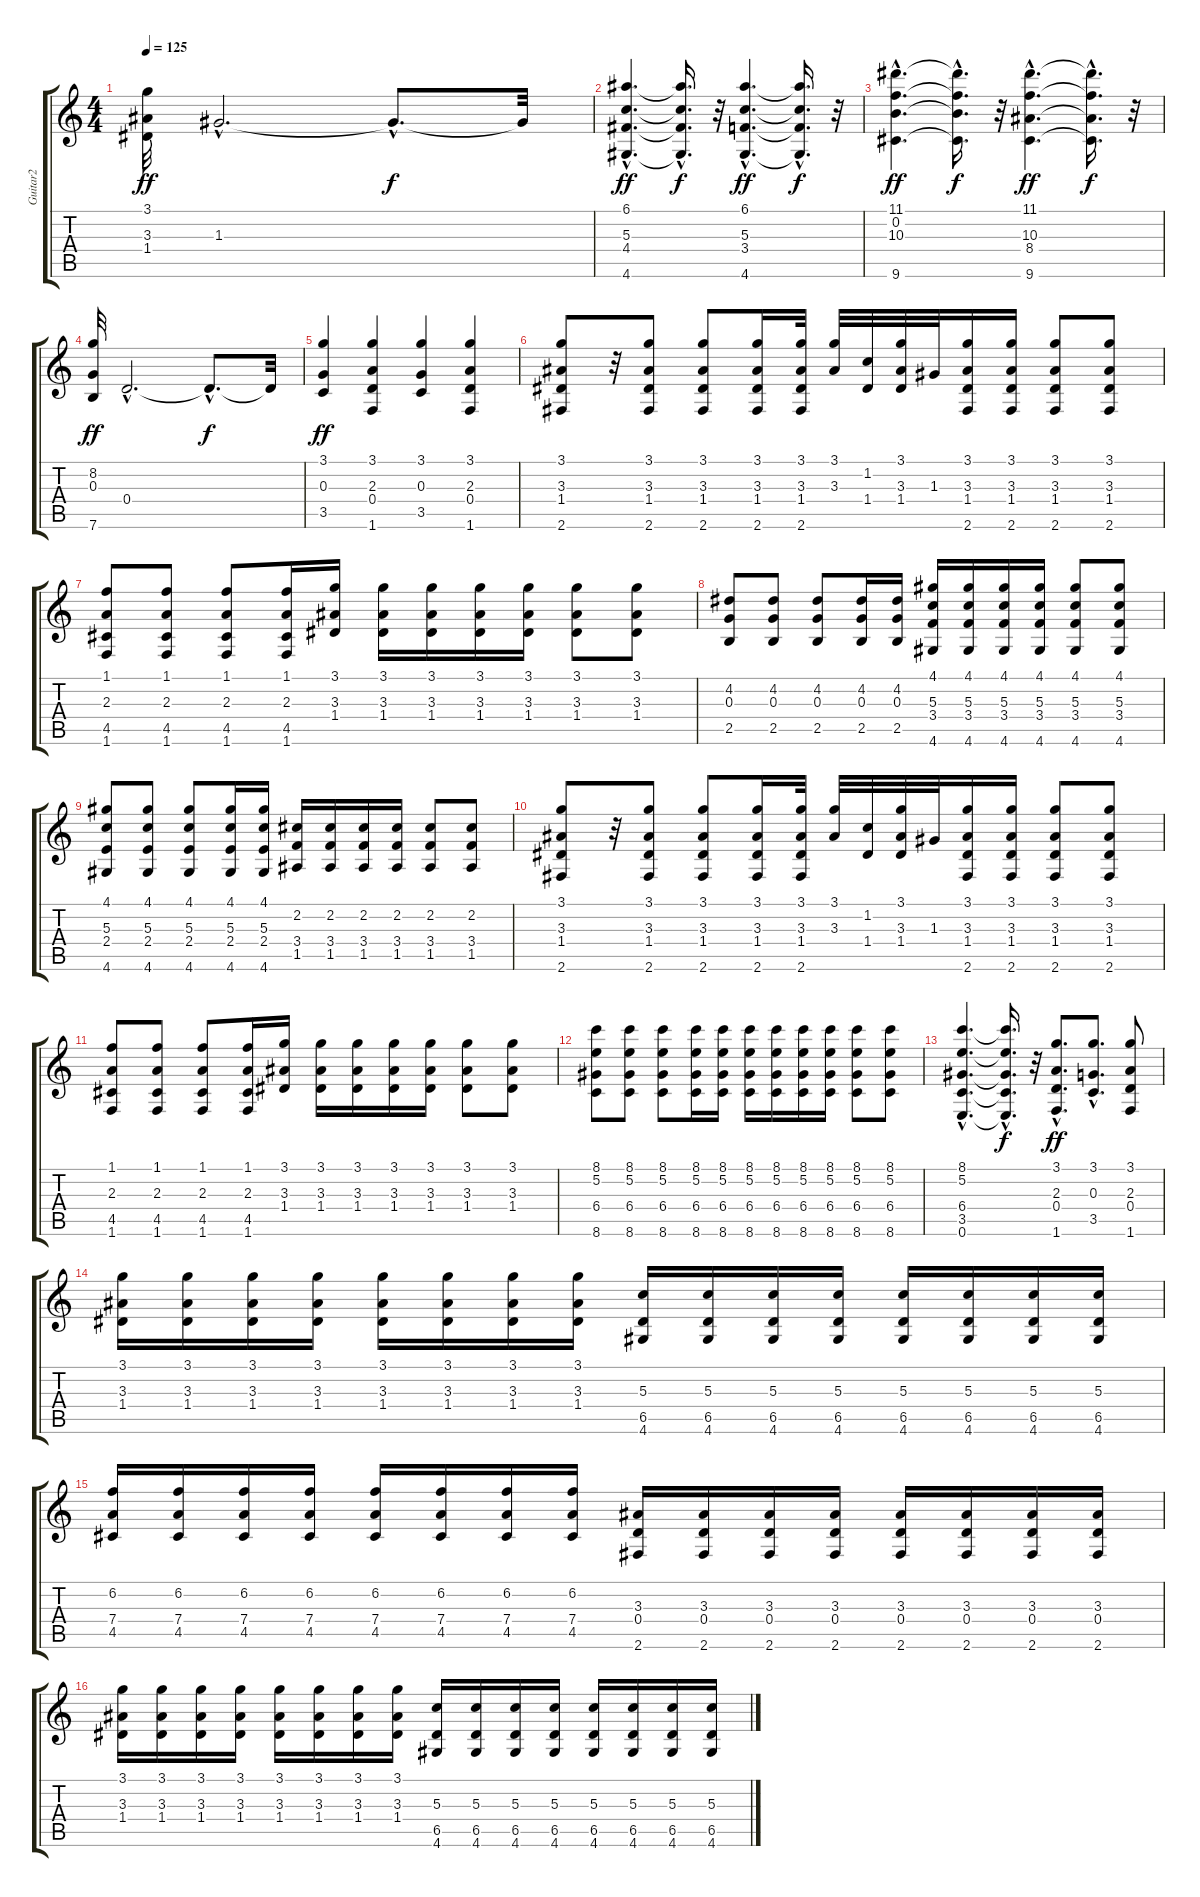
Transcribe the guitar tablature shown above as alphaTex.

\track ("Guitar2" "Guitar2") {instrument electricguitarclean}
\staff {score tabs}
\tuning (E4 B3 G3 D3 A2 E2) {hide}
\ts (4 4)
\tempo 125
\clef g2
\ks c
(3.1 3.3 1.4).32{dy ff} 1.3{hac}.2{d} 1.3{hac t}.8{d dy f} 1.3{t}.32 |
(6.1{hac} 5.3{hac} 4.4{hac} 4.6{hac}).4{d dy ff} (6.1{hac t} 5.3{hac t} 4.4{hac t} 4.6{hac t}).16{d dy f} r.32 (6.1{hac} 5.3{hac} 3.4{hac} 4.6{hac}).4{d dy ff} (6.1{hac t} 5.3{hac t} 3.4{hac t} 4.6{hac t}).16{d dy f} r.32 |
(11.1{hac} 0.2{hac} 10.3{hac} 9.6{hac}).4{d dy ff} (11.1{hac t} 0.2{hac t} 10.3{hac t} 9.6{hac t}).16{d dy f} r.32 (11.1{hac} 10.3{hac} 8.4{hac} 9.6{hac}).4{d dy ff} (11.1{hac t} 10.3{hac t} 8.4{hac t} 9.6{hac t}).16{d dy f} r.32 |
(8.2 0.3 7.6).32{dy ff} 0.4{hac}.2{d} 0.4{hac t}.8{d dy f} 0.4{t}.32 |
(3.1 0.3 3.5).4{dy ff} (3.1 2.3 0.4 1.6).4 (3.1 0.3 3.5).4 (3.1 2.3 0.4 1.6).4 |
(3.1 3.3 1.4 2.6).8 r.32 (3.1 3.3 1.4 2.6).8 (3.1 3.3 1.4 2.6).8 (3.1 3.3 1.4 2.6).16 (3.1 3.3 1.4 2.6).32 (3.1 3.3).32 (1.2 1.4).32 (3.1 3.3 1.4).32 1.3.32 (3.1 3.3 1.4 2.6).16 (3.1 3.3 1.4 2.6).16 (3.1 3.3 1.4 2.6).8 (3.1 3.3 1.4 2.6).8 |
(1.1 2.3 4.5 1.6).8 (1.1 2.3 4.5 1.6).8 (1.1 2.3 4.5 1.6).8 (1.1 2.3 4.5 1.6).16 (3.1 3.3 1.4).16 (3.1 3.3 1.4).16 (3.1 3.3 1.4).16 (3.1 3.3 1.4).16 (3.1 3.3 1.4).16 (3.1 3.3 1.4).8 (3.1 3.3 1.4).8 |
(4.2 0.3 2.5).8 (4.2 0.3 2.5).8 (4.2 0.3 2.5).8 (4.2 0.3 2.5).16 (4.2 0.3 2.5).16 (4.1 5.3 3.4 4.6).16 (4.1 5.3 3.4 4.6).16 (4.1 5.3 3.4 4.6).16 (4.1 5.3 3.4 4.6).16 (4.1 5.3 3.4 4.6).8 (4.1 5.3 3.4 4.6).8 |
(4.1 5.3 2.4 4.6).8 (4.1 5.3 2.4 4.6).8 (4.1 5.3 2.4 4.6).8 (4.1 5.3 2.4 4.6).16 (4.1 5.3 2.4 4.6).16 (2.2 3.4 1.5).16 (2.2 3.4 1.5).16 (2.2 3.4 1.5).16 (2.2 3.4 1.5).16 (2.2 3.4 1.5).8 (2.2 3.4 1.5).8 |
(3.1 3.3 1.4 2.6).8 r.32 (3.1 3.3 1.4 2.6).8 (3.1 3.3 1.4 2.6).8 (3.1 3.3 1.4 2.6).16 (3.1 3.3 1.4 2.6).32 (3.1 3.3).32 (1.2 1.4).32 (3.1 3.3 1.4).32 1.3.32 (3.1 3.3 1.4 2.6).16 (3.1 3.3 1.4 2.6).16 (3.1 3.3 1.4 2.6).8 (3.1 3.3 1.4 2.6).8 |
(1.1 2.3 4.5 1.6).8 (1.1 2.3 4.5 1.6).8 (1.1 2.3 4.5 1.6).8 (1.1 2.3 4.5 1.6).16 (3.1 3.3 1.4).16 (3.1 3.3 1.4).16 (3.1 3.3 1.4).16 (3.1 3.3 1.4).16 (3.1 3.3 1.4).16 (3.1 3.3 1.4).8 (3.1 3.3 1.4).8 |
(8.1 5.2 6.4 8.6).8 (8.1 5.2 6.4 8.6).8 (8.1 5.2 6.4 8.6).8 (8.1 5.2 6.4 8.6).16 (8.1 5.2 6.4 8.6).16 (8.1 5.2 6.4 8.6).16 (8.1 5.2 6.4 8.6).16 (8.1 5.2 6.4 8.6).16 (8.1 5.2 6.4 8.6).16 (8.1 5.2 6.4 8.6).8 (8.1 5.2 6.4 8.6).8 |
(8.1{hac} 5.2{hac} 6.4{hac} 3.5{hac} 0.6{hac}).4{d} (8.1{hac t} 5.2{hac t} 6.4{hac t} 3.5{hac t} 0.6{hac t}).16{d dy f} r.32 (3.1{hac} 2.3{hac} 0.4{hac} 1.6{hac}).8{d dy ff} (3.1{hac} 0.3{hac} 3.5{hac}).8{d} (3.1 2.3 0.4 1.6).8 |
(3.1 3.3 1.4).16 (3.1 3.3 1.4).16 (3.1 3.3 1.4).16 (3.1 3.3 1.4).16 (3.1 3.3 1.4).16 (3.1 3.3 1.4).16 (3.1 3.3 1.4).16 (3.1 3.3 1.4).16 (5.3 6.5 4.6).16 (5.3 6.5 4.6).16 (5.3 6.5 4.6).16 (5.3 6.5 4.6).16 (5.3 6.5 4.6).16 (5.3 6.5 4.6).16 (5.3 6.5 4.6).16 (5.3 6.5 4.6).16 |
(6.2 7.4 4.5).16 (6.2 7.4 4.5).16 (6.2 7.4 4.5).16 (6.2 7.4 4.5).16 (6.2 7.4 4.5).16 (6.2 7.4 4.5).16 (6.2 7.4 4.5).16 (6.2 7.4 4.5).16 (3.3 0.4 2.6).16 (3.3 0.4 2.6).16 (3.3 0.4 2.6).16 (3.3 0.4 2.6).16 (3.3 0.4 2.6).16 (3.3 0.4 2.6).16 (3.3 0.4 2.6).16 (3.3 0.4 2.6).16 |
(3.1 3.3 1.4).16 (3.1 3.3 1.4).16 (3.1 3.3 1.4).16 (3.1 3.3 1.4).16 (3.1 3.3 1.4).16 (3.1 3.3 1.4).16 (3.1 3.3 1.4).16 (3.1 3.3 1.4).16 (5.3 6.5 4.6).16 (5.3 6.5 4.6).16 (5.3 6.5 4.6).16 (5.3 6.5 4.6).16 (5.3 6.5 4.6).16 (5.3 6.5 4.6).16 (5.3 6.5 4.6).16 (5.3 6.5 4.6).16
